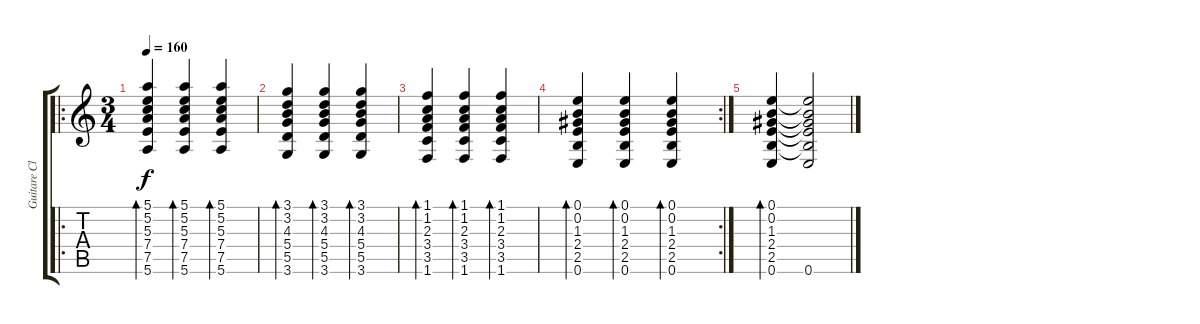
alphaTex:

\track ("Guitare Classique" "Guitare Cl") {instrument acousticguitarnylon}
\staff {score tabs}
\tuning (E4 B3 G3 D3 A2 E2) {hide}
\ro
\ts (3 4)
\tempo 160
\clef g2
\ks c
(5.1 5.2 5.3 7.4 7.5 5.6).4{bd 240 dy f} (5.1 5.2 5.3 7.4 7.5 5.6).4{bd 240} (5.1 5.2 5.3 7.4 7.5 5.6).4{bd 240} |
(3.1 3.2 4.3 5.4 5.5 3.6).4{bd 240} (3.1 3.2 4.3 5.4 5.5 3.6).4{bd 240} (3.1 3.2 4.3 5.4 5.5 3.6).4{bd 240} |
(1.1 1.2 2.3 3.4 3.5 1.6).4{bd 240} (1.1 1.2 2.3 3.4 3.5 1.6).4{bd 240} (1.1 1.2 2.3 3.4 3.5 1.6).4{bd 240} |
\rc 2
(0.1 0.2 1.3 2.4 2.5 0.6).4{bd 240} (0.1 0.2 1.3 2.4 2.5 0.6).4{bd 240} (0.1 0.2 1.3 2.4 2.5 0.6).4{bd 240} |
(0.1 0.2 1.3 2.4 2.5 0.6).4{bd 480} (0.1{t} 0.2{t} 1.3{t} 2.4{t} 2.5{t} 0.6).2
